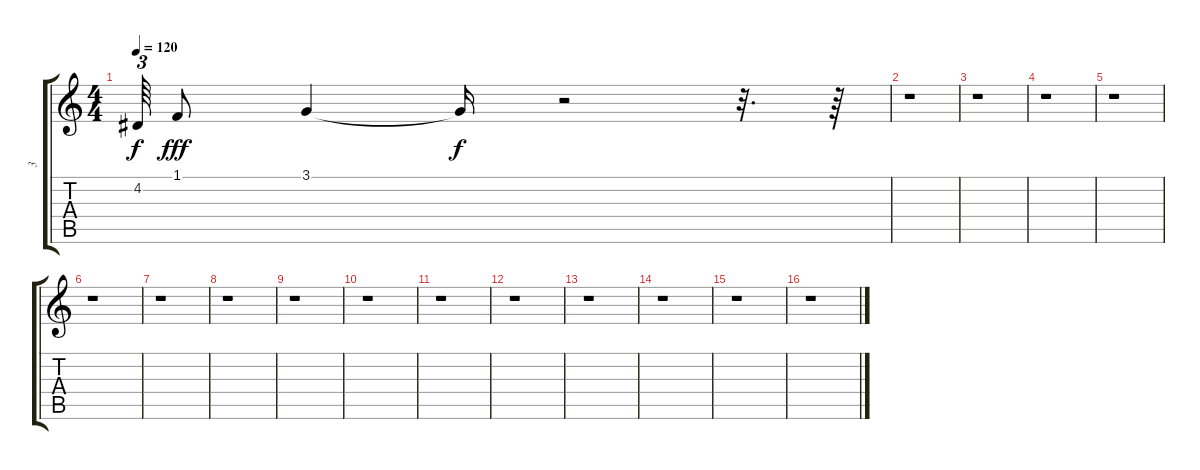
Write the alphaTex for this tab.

\track ("3" "3") {instrument lead2sawtooth}
\staff {score tabs}
\tuning (E4 B3 G3 D3 A2 E2) {hide}
\ts (4 4)
\tempo 120
\clef g2
\ks c
4.2{t}.64{tu (3 2) dy f} 1.1.8{dy fff} 3.1.4 3.1{t}.16{dy f} r.2 r.32{d} r.64 |
r.1 |
r.1 |
r.1 |
r.1 |
r.1 |
r.1 |
r.1 |
r.1 |
r.1 |
r.1 |
r.1 |
r.1 |
r.1 |
r.1 |
r.1
